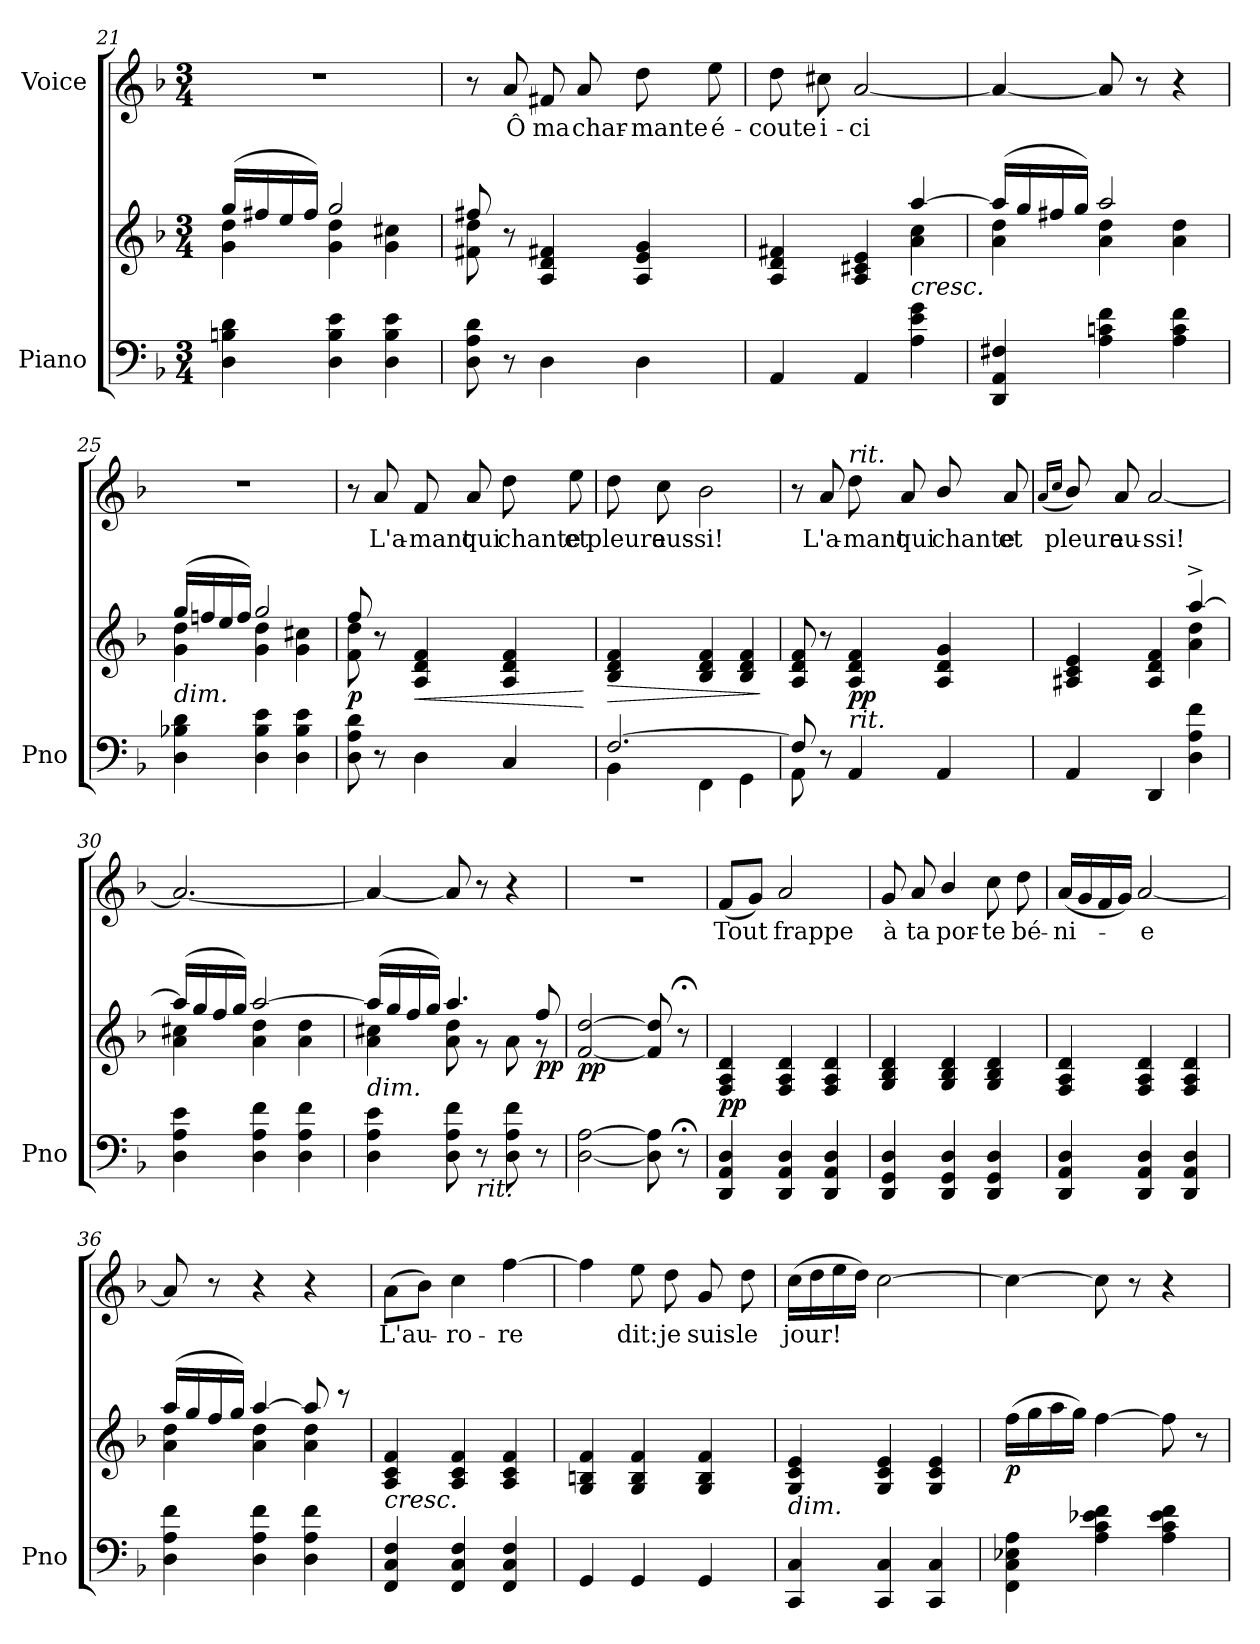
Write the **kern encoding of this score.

**kern	**kern	**dynam	**kern	**text
*part2	*part2	*part2	*part1	*part1
*staff3	*staff2	*staff2/3	*staff1	*staff1
*I"Piano	*	*	*I"Voice	*
*I'Pno	*	*	*	*
!!LO:LB:g=z
*clefF4	*clefG2	*	*clefG2	*
*k[b-]	*k[b-]	*	*k[b-]	*
*M3/4	*M3/4	*	*M3/4	*
=21	=21	=21	=21	=21
*	*^	*	*	*
4D\ 4Bn\ 4d\	(16gg/LL	4g\ 4dd\	.	2.r	.
.	16ff#X/	.	.	.	.
.	16ee/	.	.	.	.
.	16ff#/JJ)	.	.	.	.
4D\ 4B\ 4e\	2gg/	4g\ 4dd\	.	.	.
4D\ 4B\ 4e\	.	4g\ 4cc#X\	.	.	.
=22	=22	=22	=22	=22	=22
8D\ 8A\ 8d\	8ff#X/	8f#X\ 8dd\	.	8r	.
!	!	!	!	!	!LO:LY:b
8r	8r	8ryy	.	8a/	Ô
!	!	!	!	!	!LO:LY:b
4D\	4A/ 4d/ 4f#X/	2ryy	.	8f#X/	ma
!	!	!	!	!	!LO:LY:b
.	.	.	.	8a/	char-
!	!	!	!	!	!LO:LY:b
4D\	4A/ 4e/ 4g/	.	.	8dd\	-mante
!	!	!	!	!	!LO:LY:b
.	.	.	.	8ee\	é-
=23	=23	=23	=23	=23	=23
!	!	!	!	!	!LO:LY:b
4AA/	2ryy	4A/ 4d/ 4f#X/	.	8dd\	-coute
!	!	!	!	!	!LO:LY:b
.	.	.	.	8cc#X\	i-
!	!	!	!	!	!LO:LY:b
4AA/	.	4A/ 4c#X/ 4e/	.	[2a/	-ci
!	!LO:TX:b:i:t=cresc.	!	!	!	!
4A\ 4e\ 4g\	[4aa/	4a\ 4cc\	.	.	.
=24	=24	=24	=24	=24	=24
4DD/ 4AA/ 4F#X/	(16aa/LL]	4a\ 4dd\	.	4a/_	.
.	16gg/	.	.	.	.
.	16ff#X/	.	.	.	.
.	16gg/JJ)	.	.	.	.
4A\ 4cn\ 4f\	2aa/	4a\ 4dd\	.	8a/]	.
.	.	.	.	8r	.
4A\ 4c\ 4f\	.	4a\ 4dd\	.	4r	.
!!LO:LB:g=z
=25	=25	=25	=25	=25	=25
!	!LO:TX:b:i:t=dim.	!	!	!	!
4D\ 4B-X\ 4d\	(16gg/LL	4g\ 4dd\	.	2.r	.
.	16ffn/	.	.	.	.
.	16ee/	.	.	.	.
.	16ff/JJ)	.	.	.	.
4D\ 4B-\ 4e\	2gg/	4g\ 4dd\	.	.	.
4D\ 4B-\ 4e\	.	4g\ 4cc#X\	.	.	.
=26	=26	=26	=26	=26	=26
!	!	!	!LO:DY:b	!	!
8D\ 8A\ 8d\	8ff/	8f\ 8dd\	p	8r	.
!	!	!	!	!	!LO:LY:b
8r	8ryy	8r	.	8a/	L'a-
!	!	!	!LO:HP:b	!	!LO:LY:b
4D\	2ryy	4A/ 4d/ 4f/	<	8f/	-mant
!	!	!	!	!	!LO:LY:b
.	.	.	.	8a/	qui
!	!	!	!	!	!LO:LY:b
4C/	.	4A/ 4d/ 4f/	.	8dd\	chante
!	!	!	!	!	!LO:LY:b
.	.	.	.	8ee\	et
*	*v	*v	*	*	*
.	.	[	.	.
=27	=27	=27	=27	=27
*^	*	*	*	*
!	!	!	!LO:HP:b	!	!LO:LY:b
[2.F/	4BB-\	4B-/ 4d/ 4f/	>	8dd\	pleure
!	!	!	!	!	!LO:LY:b
.	.	.	.	8cc\	aus-
!	!	!	!	!	!LO:LY:b
.	4FF\	4B-/ 4d/ 4f/	.	2b-\	-si!
.	4GG\	4B-/ 4d/ 4f/	.	.	.
*v	*v	*	*	*	*
.	.	]	.	.
=28	=28	=28	=28	=28
*^	*	*	*	*
8F/]	8AA\	8A/ 8d/ 8f/	.	8r	.
!	!	!	!	!	!LO:LY:b
8r	2ryy	8r	.	8a/	L'a-
!	!	!	!	!LO:TX:a:i:t=rit.	!
!	!	!LO:TX:b:i:t=rit.	!	!	!
!	!	!	!LO:DY:b	!	!LO:LY:b
4AA/	.	4A/ 4d/ 4f/	pp	8dd\	-mant
!	!	!	!	!	!LO:LY:b
.	.	.	.	8a/	qui
!	!	!	!	!	!LO:LY:b
4AA/	.	4A/ 4d/ 4g/	.	8b-/	chante
!	!	!	!	!	!LO:LY:b
.	8ryy	.	.	8a/	et
*v	*v	*	*	*	*
!!LO:PB:g=z
=29	=29	=29	=29	=29
.	.	.	(16qa/LL	.
.	.	.	16qcc/JJ	.
*	*^	*	*	*
!	!	!	!	!	!LO:LY:b
4AA/	2ryy	4A#X/ 4c/ 4e/	.	8b-/)	pleure
!	!	!	!	!	!LO:LY:b
.	.	.	.	8a/	au-
!	!	!	!	!	!LO:LY:b
4DD/	.	4A#/ 4d/ 4f/	.	[2a/	-ssi!
4D\ 4A\ 4f\	[4aa^/	4a\ 4dd\	.	.	.
=30	=30	=30	=30	=30	=30
4D\ 4A\ 4e\	(16aa/LL]	4a\ 4cc#X\	.	2.a/_	.
.	16gg/	.	.	.	.
.	16ff/	.	.	.	.
.	16gg/JJ)	.	.	.	.
4D\ 4A\ 4f\	[2aa/	4a\ 4dd\	.	.	.
4D\ 4A\ 4f\	.	4a\ 4dd\	.	.	.
=31	=31	=31	=31	=31	=31
!	!LO:TX:b:i:t=dim.	!	!	!	!
4D\ 4A\ 4e\	(16aa/LL]	4a\ 4cc#X\	.	4a/_	.
.	16gg/	.	.	.	.
.	16ff/	.	.	.	.
.	16gg/JJ)	.	.	.	.
8D\ 8A\ 8f\	4.aa/	8a\ 8dd\	.	8a/]	.
!LO:TX:b:i:t=rit.	!	!	!	!	!
8r	.	8r	.	8r	.
8D\ 8A\ 8f\	.	8a\	.	4r	.
!	!	!	!LO:DY:b	!	!
8r	8ff/	8r	pp	.	.
=32	=32	=32	=32	=32	=32
!	!	!	!LO:DY:b	!	!
*	*v	*v	*	*	*
[2D\ [2A\	[2f/ [2dd/	pp	2.r	.
8D\] 8A\]	8f/] 8dd/]	.	.	.
8r;<	8r;<	.	.	.
!!LO:LB:g=z
=33	=33	=33	=33	=33
!	!	!LO:DY:b	!	!LO:LY:b
4DD/ 4AA/ 4D/	4F/ 4A/ 4d/	pp	(8f/L	Tout
.	.	.	8g/J)	.
!	!	!	!	!LO:LY:b
4DD/ 4AA/ 4D/	4F/ 4A/ 4d/	.	2a/	frappe
4DD/ 4AA/ 4D/	4F/ 4A/ 4d/	.	.	.
=34	=34	=34	=34	=34
!	!	!	!	!LO:LY:b
4DD/ 4GG/ 4D/	4G/ 4B-/ 4d/	.	8g/	à
!	!	!	!	!LO:LY:b
.	.	.	8a/	ta
!	!	!	!	!LO:LY:b
4DD/ 4GG/ 4D/	4G/ 4B-/ 4d/	.	4b-/	por-
!	!	!	!	!LO:LY:b
4DD/ 4GG/ 4D/	4G/ 4B-/ 4d/	.	8cc\	-te
!	!	!	!	!LO:LY:b
.	.	.	8dd\	bé-
=35	=35	=35	=35	=35
!	!	!	!	!LO:LY:b
4DD/ 4AA/ 4D/	4F/ 4A/ 4d/	.	(16a/LL	-ni-
.	.	.	16g/	.
.	.	.	16f/	.
.	.	.	16g/JJ)	.
!	!	!	!	!LO:LY:b
4DD/ 4AA/ 4D/	4F/ 4A/ 4d/	.	[2a/	-e
4DD/ 4AA/ 4D/	4F/ 4A/ 4d/	.	.	.
=36	=36	=36	=36	=36
*	*^	*	*	*
4D\ 4A\ 4f\	(16aa/LL	4a\ 4dd\	.	8a/]	.
.	16gg/	.	.	.	.
.	16ff/	.	.	8r	.
.	16gg/JJ)	.	.	.	.
4D\ 4A\ 4f\	[4aa/	4a\ 4dd\	.	4r	.
4D\ 4A\ 4f\	8aa/]	4a\ 4dd\	.	4r	.
.	8r	.	.	.	.
*	*v	*v	*	*	*
!!LO:LB:g=z
=37	=37	=37	=37	=37
!	!LO:TX:b:i:t=cresc.	!	!	!
!	!	!	!	!LO:LY:b
4FF/ 4C/ 4F/	4A/ 4c/ 4f/	.	(8a\L	L'au-
.	.	.	8b-\J)	.
!	!	!	!	!LO:LY:b
4FF/ 4C/ 4F/	4A/ 4c/ 4f/	.	4cc\	-ro-
!	!	!	!	!LO:LY:b
4FF/ 4C/ 4F/	4A/ 4c/ 4f/	.	[4ff\	-re
=38	=38	=38	=38	=38
4GG/	4G/ 4Bn/ 4f/	.	4ff\]	.
!	!	!	!	!LO:LY:b
4GG/	4G/ 4B/ 4f/	.	8ee\	dit:
!	!	!	!	!LO:LY:b
.	.	.	8dd\	je
!	!	!	!	!LO:LY:b
4GG/	4G/ 4B/ 4f/	.	8g/	suis
!	!	!	!	!LO:LY:b
.	.	.	8dd\	le
=39	=39	=39	=39	=39
!	!LO:TX:b:i:t=dim.	!	!	!
!	!	!	!	!LO:LY:b
4CC/ 4C/	4G/ 4c/ 4e/	.	(16cc\LL	jour!
.	.	.	16dd\	.
.	.	.	16ee\	.
.	.	.	16dd\JJ)	.
4CC/ 4C/	4G/ 4c/ 4e/	.	[2cc\	.
4CC/ 4C/	4G/ 4c/ 4e/	.	.	.
!!LO:LB:g=z
=40	=40	=40	=40	=40
!	!	!LO:DY:b	!	!
4FF\ 4C\ 4E-X\ 4A\	(16ff\LL	p	4cc\_	.
.	16gg\	.	.	.
.	16aa\	.	.	.
.	16gg\JJ)	.	.	.
4A\ 4c\ 4e-X\ 4f\	[4ff\	.	8cc\]	.
.	.	.	8r	.
4A\ 4c\ 4e-\ 4f\	8ff\]	.	4r	.
.	8r	.	.	.
=	=	=	=	=
*-	*-	*-	*-	*-
